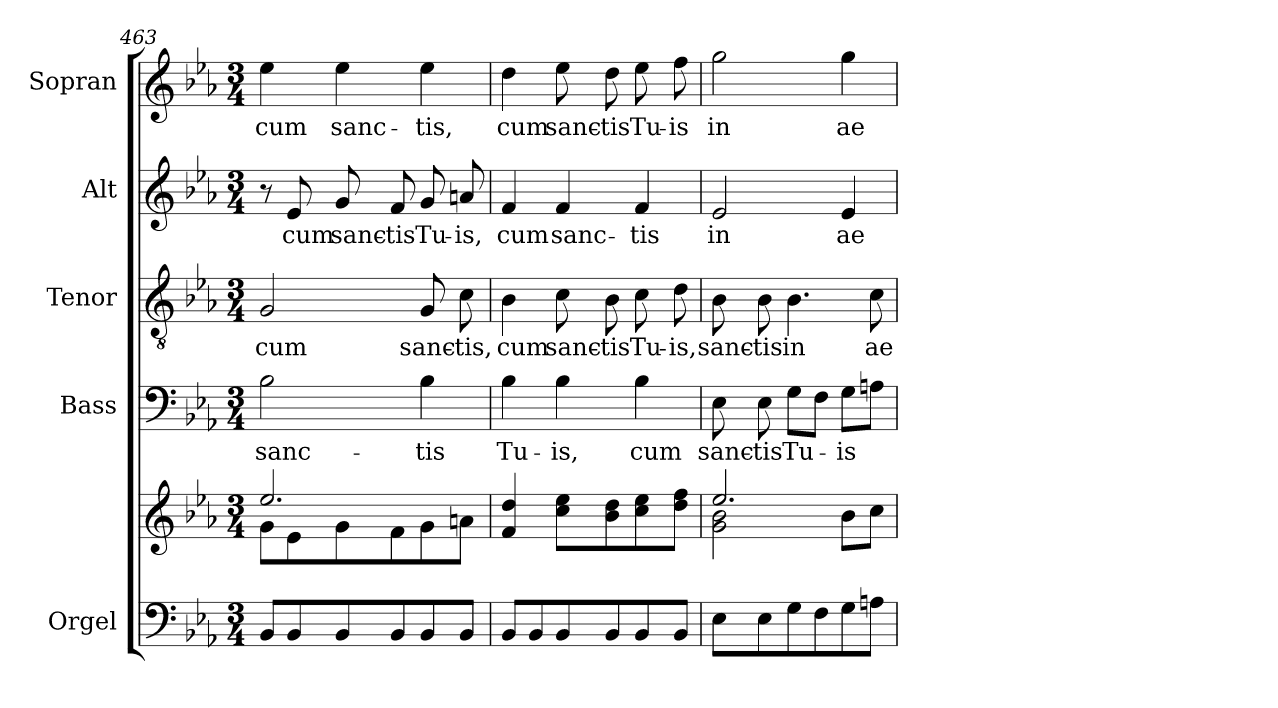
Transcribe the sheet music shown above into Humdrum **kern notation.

**kern	**kern	**kern	**text	**kern	**text	**kern	**text	**kern	**text
*part5	*part5	*part4	*part4	*part3	*part3	*part2	*part2	*part1	*part1
*staff6	*staff5	*staff4	*staff4	*staff3	*staff3	*staff2	*staff2	*staff1	*staff1
*I"Orgel	*	*I"Bass	*	*I"Tenor	*	*I"Alt	*	*I"Sopran	*
*I'Org.	*	*I'B.	*	*I'T.	*	*I'A.	*	*I'S.	*
*clefF4	*clefG2	*clefF4	*	*clefGv2	*	*clefG2	*	*clefG2	*
*k[b-e-a-]	*k[b-e-a-]	*k[b-e-a-]	*	*k[b-e-a-]	*	*k[b-e-a-]	*	*k[b-e-a-]	*
*E-:	*E-:	*E-:	*	*E-:	*	*E-:	*	*E-:	*
*M3/4	*M3/4	*M3/4	*	*M3/4	*	*M3/4	*	*M3/4	*
=463	=463	=463	=463	=463	=463	=463	=463	=463	=463
*	*^	*	*	*	*	*	*	*	*
!	!	!	!	!LO:LY:b	!	!LO:LY:b	!	!	!	!LO:LY:b
8BB-/L	2.ee-/	8g\L	2B-\	sanc-	2G/	cum	8r	.	4ee-\	cum
!	!	!	!	!	!	!	!	!LO:LY:b	!	!
8BB-/	.	8e-\	.	.	.	.	8e-/	cum	.	.
!	!	!	!	!	!	!	!	!LO:LY:b	!	!LO:LY:b
8BB-/	.	8g\	.	.	.	.	8g/	sanc-	4ee-\	sanc-
!	!	!	!	!	!	!	!	!LO:LY:b	!	!
8BB-/	.	8f\	.	.	.	.	8f/	-tis	.	.
!	!	!	!	!LO:LY:b	!	!LO:LY:b	!	!LO:LY:b	!	!LO:LY:b
8BB-/	.	8g\	4B-\	-tis	8G/	sanc-	8g/	Tu-	4ee-\	-tis,
!	!	!	!	!	!	!LO:LY:b	!	!LO:LY:b	!	!
8BB-/J	.	8an\J	.	.	8c\	-tis,	8an/	-is,	.	.
=464	=464	=464	=464	=464	=464	=464	=464	=464	=464	=464
!	!	!	!	!LO:LY:b	!	!LO:LY:b	!	!LO:LY:b	!	!LO:LY:b
*	*v	*v	*	*	*	*	*	*	*	*
8BB-/L	4f/ 4dd/	4B-\	Tu-	4B-\	cum	4f/	cum	4dd\	cum
8BB-/	.	.	.	.	.	.	.	.	.
!	!	!	!LO:LY:b	!	!LO:LY:b	!	!LO:LY:b	!	!LO:LY:b
8BB-/	8cc\ 8ee-\L	4B-\	-is,	8c\	sanc-	4f/	sanc-	8ee-\	sanc-
!	!	!	!	!	!LO:LY:b	!	!	!	!LO:LY:b
8BB-/	8b-\ 8dd\	.	.	8B-\	-tis	.	.	8dd\	-tis
!	!	!	!LO:LY:b	!	!LO:LY:b	!	!LO:LY:b	!	!LO:LY:b
8BB-/	8cc\ 8ee-\	4B-\	cum	8c\	Tu-	4f/	-tis	8ee-\	Tu-
!	!	!	!	!	!LO:LY:b	!	!	!	!LO:LY:b
8BB-/J	8dd\ 8ff\J	.	.	8d\	-is,	.	.	8ff\	-is
=465	=465	=465	=465	=465	=465	=465	=465	=465	=465
*	*^	*	*	*	*	*	*	*	*
!	!	!	!	!LO:LY:b	!	!LO:LY:b	!	!LO:LY:b	!	!LO:LY:b
8E-\L	2.ee-/	2g\ 2b-\	8E-\	sanc-	8B-\	sanc-	2e-/	in	2gg\	in
!	!	!	!	!LO:LY:b	!	!LO:LY:b	!	!	!	!
8E-\	.	.	8E-\	-tis	8B-\	-tis	.	.	.	.
!	!	!	!	!LO:LY:b	!	!LO:LY:b	!	!	!	!
8G\	.	.	8G\L	Tu-	4.B-\	in	.	.	.	.
8F\	.	.	8F\J	.	.	.	.	.	.	.
!	!	!	!	!LO:LY:b	!	!	!	!LO:LY:b	!	!LO:LY:b
8G\	.	8b-\L	8G\L	-is	.	.	4e-/	ae-	4gg\	ae-
!	!	!	!	!	!	!LO:LY:b	!	!	!	!
8An\J	.	8cc\J	8An\J	.	8c\	ae-	.	.	.	.
*	*v	*v	*	*	*	*	*	*	*	*
=	=	=	=	=	=	=	=	=	=
*-	*-	*-	*-	*-	*-	*-	*-	*-	*-
